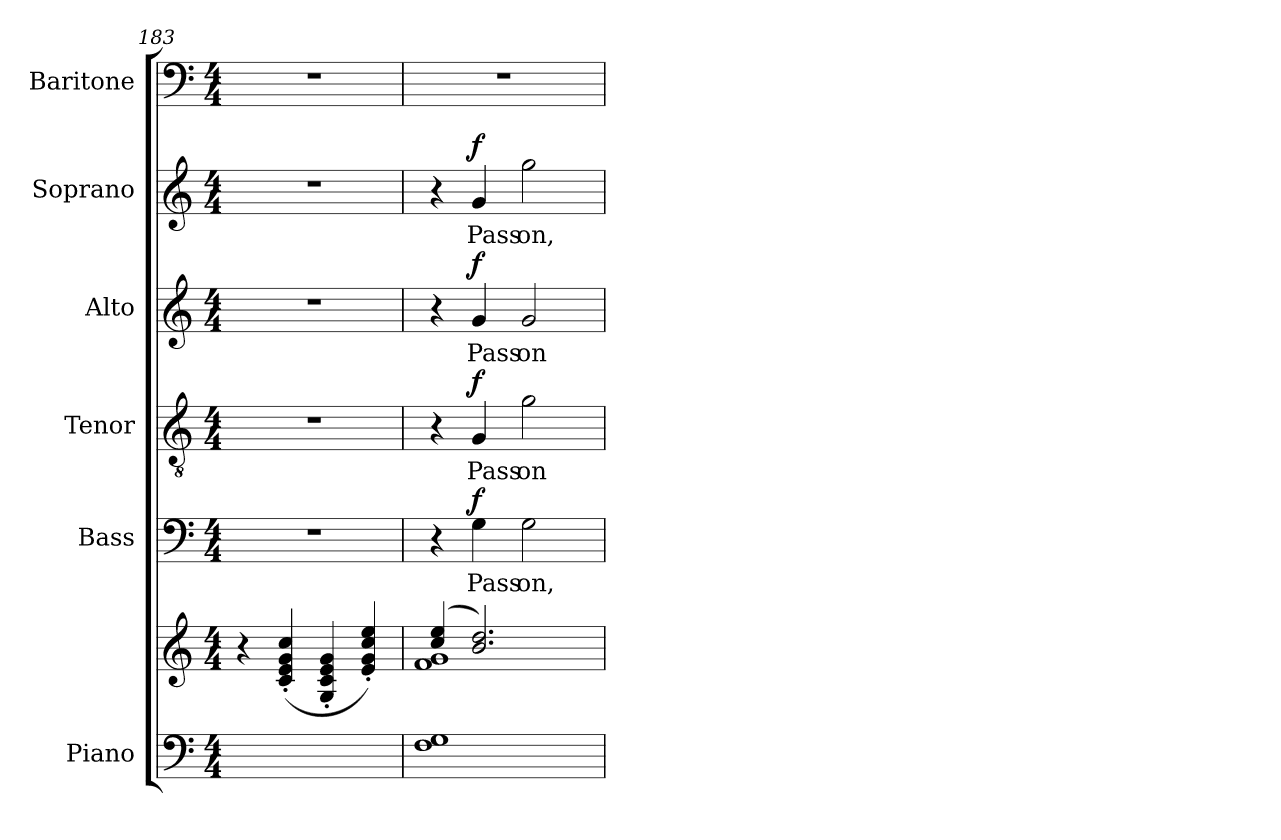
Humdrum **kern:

**kern	**kern	**kern	**text	**dynam	**kern	**text	**dynam	**kern	**text	**dynam	**kern	**text	**dynam	**kern
*part6	*part6	*part5	*part5	*part5	*part4	*part4	*part4	*part3	*part3	*part3	*part2	*part2	*part2	*part1
*staff7	*staff6	*staff5	*staff5	*staff5	*staff4	*staff4	*staff4	*staff3	*staff3	*staff3	*staff2	*staff2	*staff2	*staff1
*I"Piano	*	*I"Bass	*	*	*I"Tenor	*	*	*I"Alto	*	*	*I"Soprano	*	*	*I"Baritone
*	*	*I'B	*	*	*I'T	*	*	*I'A	*	*	*I'S	*	*	*
*clefF4	*clefG2	*clefF4	*	*	*clefGv2	*	*	*clefG2	*	*	*clefG2	*	*	*clefF4
*k[]	*k[]	*k[]	*	*	*k[]	*	*	*k[]	*	*	*k[]	*	*	*k[]
*C:	*C:	*C:	*	*	*C:	*	*	*C:	*	*	*C:	*	*	*C:
*M4/4	*M4/4	*M4/4	*	*	*M4/4	*	*	*M4/4	*	*	*M4/4	*	*	*M4/4
=183	=183	=183	=183	=183	=183	=183	=183	=183	=183	=183	=183	=183	=183	=183
*^	*^	*	*	*	*	*	*	*	*	*	*	*	*	*
1ryy	4ryy	4r	2ryy	1r	.	.	1r	.	.	1r	.	.	1r	.	.	1r
.	4ryy	(<4c' 4e' 4g' 4cc'	.	.	.	.	.	.	.	.	.	.	.	.	.	.
.	4ryy	4G' 4c' 4e' 4g'	2ryy	.	.	.	.	.	.	.	.	.	.	.	.	.
.	4ryy	4e' 4g' 4cc' 4ee')	.	.	.	.	.	.	.	.	.	.	.	.	.	.
=184	=184	=184	=184	=184	=184	=184	=184	=184	=184	=184	=184	=184	=184	=184	=184	=184
1F 1G	4ryy	(>4cc/ 4ee/	1f\ 1g\	4r	.	.	4r	.	.	4r	.	.	4r	.	.	1r
!	!	!	!	!	!LO:LY:b	!LO:DY:b	!	!LO:LY:b	!LO:DY:b	!	!LO:LY:b	!LO:DY:b	!	!LO:LY:b	!LO:DY:b	!
.	4ryy	2.b/ 2.dd/)	.	4G	Pass	f	4G	Pass	f	4g	Pass	f	4g	Pass	f	.
!	!	!	!	!	!LO:LY:b	!	!	!LO:LY:b	!	!	!LO:LY:b	!	!	!LO:LY:b	!	!
.	4ryy	.	.	2G	on,	.	2g	on	.	2g	on	.	2gg	on,	.	.
.	4ryy	.	.	.	.	.	.	.	.	.	.	.	.	.	.	.
*v	*v	*	*	*	*	*	*	*	*	*	*	*	*	*	*	*
*	*v	*v	*	*	*	*	*	*	*	*	*	*	*	*	*
=	=	=	=	=	=	=	=	=	=	=	=	=	=	=
*-	*-	*-	*-	*-	*-	*-	*-	*-	*-	*-	*-	*-	*-	*-
